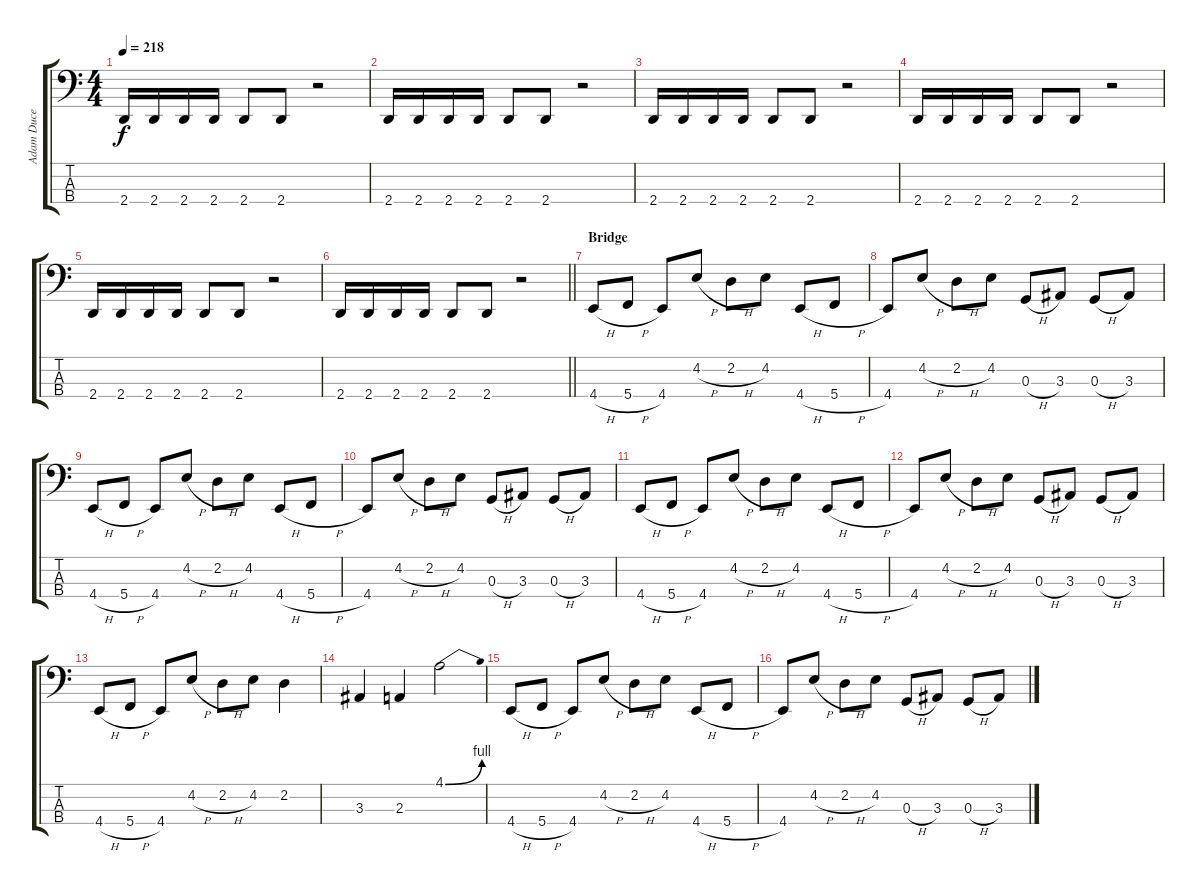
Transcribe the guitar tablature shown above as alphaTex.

\track ("Adam Duce" "Adam Duce") {instrument electricbasspick}
\staff {score tabs}
\tuning (F2 C2 G1 C1) {hide}
\ts (4 4)
\tempo 218
\clef f4
\ks c
2.4.16{dy f} 2.4.16 2.4.16 2.4.16 2.4.8 2.4.8 r.2 |
2.4.16 2.4.16 2.4.16 2.4.16 2.4.8 2.4.8 r.2 |
2.4.16 2.4.16 2.4.16 2.4.16 2.4.8 2.4.8 r.2 |
2.4.16 2.4.16 2.4.16 2.4.16 2.4.8 2.4.8 r.2 |
2.4.16 2.4.16 2.4.16 2.4.16 2.4.8 2.4.8 r.2 |
\barLineRight lightlight
2.4.16 2.4.16 2.4.16 2.4.16 2.4.8 2.4.8 r.2 |
\section ("" "Bridge")
4.4{h}.8 5.4{h}.8 4.4.8 4.2{h}.8 2.2{h}.8 4.2.8 4.4{h}.8 5.4{h}.8 |
4.4.8 4.2{h}.8 2.2{h}.8 4.2.8 0.3{h}.8 3.3.8 0.3{h}.8 3.3.8 |
4.4{h}.8 5.4{h}.8 4.4.8 4.2{h}.8 2.2{h}.8 4.2.8 4.4{h}.8 5.4{h}.8 |
4.4.8 4.2{h}.8 2.2{h}.8 4.2.8 0.3{h}.8 3.3.8 0.3{h}.8 3.3.8 |
4.4{h}.8 5.4{h}.8 4.4.8 4.2{h}.8 2.2{h}.8 4.2.8 4.4{h}.8 5.4{h}.8 |
4.4.8 4.2{h}.8 2.2{h}.8 4.2.8 0.3{h}.8 3.3.8 0.3{h}.8 3.3.8 |
4.4{h}.8 5.4{h}.8 4.4.8 4.2{h}.8 2.2{h}.8 4.2.8 2.2.4 |
3.3.4 2.3.4 4.1{be (bend 0 0 60 4)}.2 |
4.4{h}.8 5.4{h}.8 4.4.8 4.2{h}.8 2.2{h}.8 4.2.8 4.4{h}.8 5.4{h}.8 |
4.4.8 4.2{h}.8 2.2{h}.8 4.2.8 0.3{h}.8 3.3.8 0.3{h}.8 3.3.8
